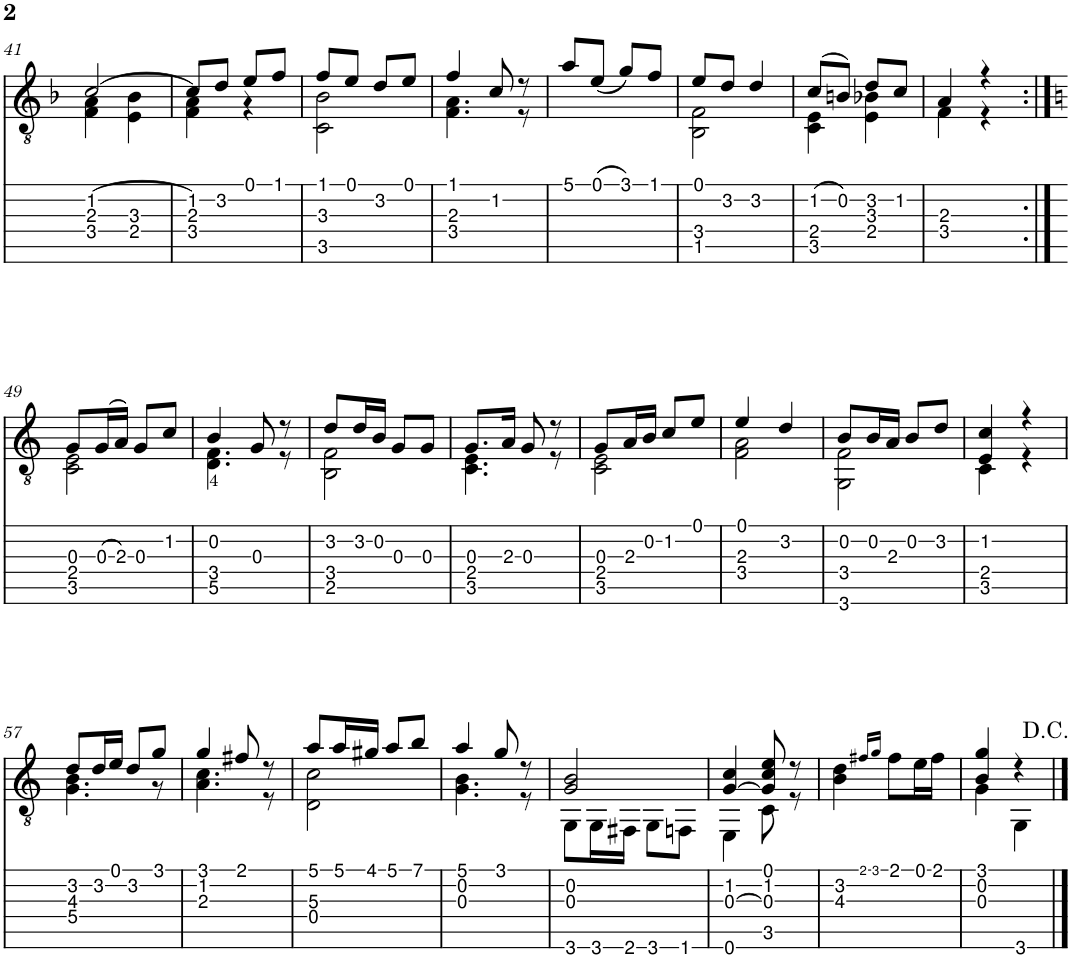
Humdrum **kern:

**kern	**kern
*part1	*part1
*staff2	*staff1
*I"Classical Guitar	*
*I'Guit.	*
!!LO:PB:g=z
*	*clefGv2
*k[b-]	*k[b-]
*F:	*F:
*M2/4	*M2/4
=41	=41
*^	*^
[2c	4F 4A	[2c/	4F\ 4A\
.	4E 4B-	.	4E\ 4B-\
=42	=42	=42	=42
8cL]	4F 4A	8c/L]	4F\ 4A\
8dJ	.	8d/J	.
8eL	4r	8e/L	4r
8fJ	.	8f/J	.
=43	=43	=43	=43
8fL	2C 2B-	8f/L	2C\ 2B-\
8eJ	.	8e/J	.
8dL	.	8d/L	.
8eJ	.	8e/J	.
=44	=44	=44	=44
4f	4.F 4.A	4f/	4.F\ 4.A\
8c	.	8c/	.
8r	8r	8r	8r
*v	*v	*	*
*	*v	*v
=45	=45
8aL	8a/L
8eJ	(8e/J
8gL	8g/L)
8fJ	8f/J
=46	=46
*^	*^
8eL	2BB- 2F	8e/L	2BB-\ 2F\
8dJ	.	8d/J	.
4d	.	4d/	.
=47	=47	=47	=47
8cL	4C 4E	(8c/L	4C\ 4E\
8BnJ	.	8Bn/J)	.
8dL	4E 4B-X	8d/L	4E\ 4B-X\
8cJ	.	8c/J	.
=48	=48	=48	=48
4A	4F	4A/	4F\
4r	4r	4r	4r
!!LO:LB:g=z	!!
=49:|!	=49:|!	=49:|!	=49:|!
*k[]	*	*k[]	*
*C:	*	*C:	*
8GL	2C 2E	8G/L	2C\ 2E\
16GL	.	(16G/L	.
16AJJ	.	16A/JJ)	.
8GL	.	8G/L	.
8cJ	.	8c/J	.
=50	=50	=50	=50
4B	4.D 4.F	4B/	4.D\ 4.F\
8G	.	8G/	.
8r	8r	8r	8r
=51	=51	=51	=51
8dL	2BB 2F	8d/L	2BB\ 2F\
16dL	.	16d/L	.
16BJJ	.	16B/JJ	.
8GL	.	8G/L	.
8GJ	.	8G/J	.
=52	=52	=52	=52
8.GL	4.C 4.E	8.G/L	4.C\ 4.E\
16AJk	.	16A/Jk	.
8G	.	8G/	.
8r	8r	8r	8r
=53	=53	=53	=53
8GL	2C 2E	8G/L	2C\ 2E\
16AL	.	16A/L	.
16BJJ	.	16B/JJ	.
8cL	.	8c/L	.
8eJ	.	8e/J	.
=54	=54	=54	=54
4e	2F 2A	4e/	2F\ 2A\
4d	.	4d/	.
=55	=55	=55	=55
8BL	2GG 2F	8B/L	2GG\ 2F\
16BL	.	16B/L	.
16AJJ	.	16A/JJ	.
8BL	.	8B/L	.
8dJ	.	8d/J	.
=56	=56	=56	=56
4E 4c	4C	4E/ 4c/	4C\
4r	4r	4r	4r
!!LO:LB:g=z	!!
=57	=57	=57	=57
8dL	4.G 4.B	8d/L	4.G\ 4.B\
16dL	.	16d/L	.
16eJJ	.	16e/JJ	.
8dL	.	8d/L	.
8gJ	8r	8g/J	8r
=58	=58	=58	=58
4g	4.A 4.c	4g/	4.A\ 4.c\
8f#X	.	8f#X/	.
8r	8r	8r	8r
=59	=59	=59	=59
8aL	2D 2c	8a/L	2D\ 2c\
16aL	.	16a/L	.
16g#XJJ	.	16g#X/JJ	.
8aL	.	8a/L	.
8bJ	.	8b/J	.
=60	=60	=60	=60
4a	4.G 4.B	4a/	4.G\ 4.B\
8g	.	8g/	.
8r	8r	8r	8r
=61	=61	=61	=61
2G 2B	8GGL	2G/ 2B/	8GG\L
.	16GGL	.	16GG\L
.	16FF#XJJ	.	16FF#X\JJ
.	8GGL	.	8GG\L
.	8FFnJ	.	8FFn\J
=62	=62	=62	=62
[4G 4c	4EE	[4G/ 4c/	4EE\
8G] 8c 8e	8C	8G/] 8c/ 8e/	8C\
8r	8r	8r	8r
*v	*v	*	*
*	*v	*v
=63	=63
4B 4d	4B\ 4d\
qf#X	16qf#X/LL
qg	16qg/JJ
8f#L	8f#\L
16eL	16e\L
16f#JJ	16f#\JJ
=64	=64
*^	*^
4B 4g	4G	4B/ 4g/	4G\
4r	4GG	4r	4GG\
*v	*v	*	*
*	*v	*v
==	==
*-	*-
